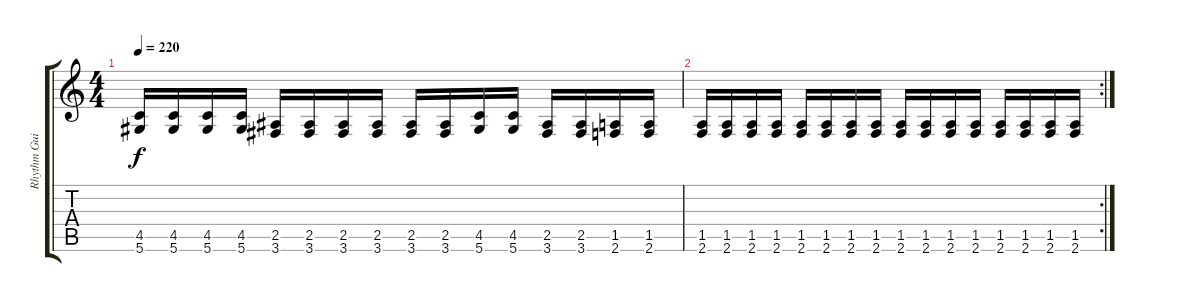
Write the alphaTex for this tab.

\track ("Rhythm Guitar I" "Rhythm Gui") {instrument distortionguitar}
\staff {score tabs}
\tuning (Eb4 Bb3 Gb3 Db3 Ab2 Eb2) {hide}
\ts (4 4)
\tempo 220
\clef g2
\ks c
(4.5 5.6).16{dy f} (4.5 5.6).16 (4.5 5.6).16 (4.5 5.6).16 (2.5 3.6).16 (2.5 3.6).16 (2.5 3.6).16 (2.5 3.6).16 (2.5 3.6).16 (2.5 3.6).16 (4.5 5.6).16 (4.5 5.6).16 (2.5 3.6).16 (2.5 3.6).16 (1.5 2.6).16 (1.5 2.6).16 |
\rc 2
(1.5 2.6).16 (1.5 2.6).16 (1.5 2.6).16 (1.5 2.6).16 (1.5 2.6).16 (1.5 2.6).16 (1.5 2.6).16 (1.5 2.6).16 (1.5 2.6).16 (1.5 2.6).16 (1.5 2.6).16 (1.5 2.6).16 (1.5 2.6).16 (1.5 2.6).16 (1.5 2.6).16 (1.5 2.6).16
